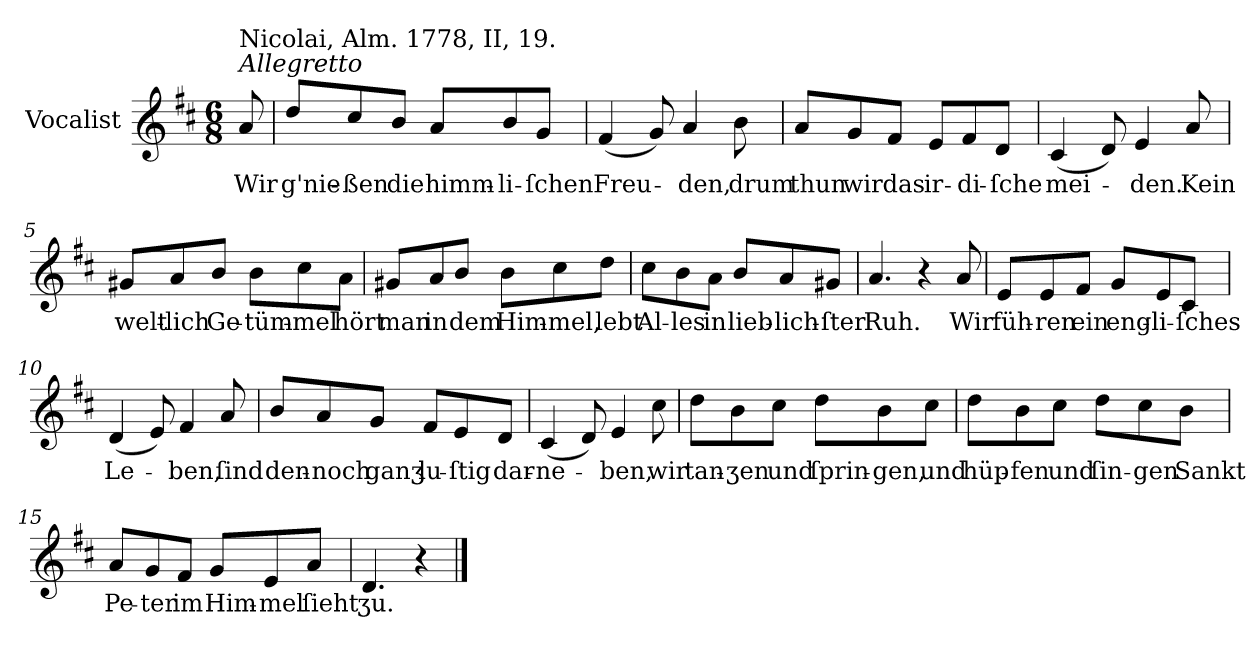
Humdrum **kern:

**kern	**text
*part1	*part1
*staff1	*staff1
*I"Vocalist	*
*k[f#c#]	*
*D:	*
*M6/8	*
=	=
!LO:TX:a:i:t=Allegretto	!
!LO:TX:a:t=Nicolai, Alm. 1778, II, 19.	!
8a	Wir
=1	=1
8ddL	g'nie-
8cc#	-ßen
8b/J	die
8aL	himm-
8b/	-li-
8gJ	-ſchen
=2	=2
(4f#	Freu-
8g)	.
4a	-den,
8b	drum
=3	=3
8aL	thun
8g	wir
8f#J	das
8eL	ir-
8f#	-di-
8dJ	-ſche
=4	=4
(4c#	mei-
8d)	.
4e	-den.
8a	Kein
=5	=5
8g#XL	welt-
8a	-lich
8bJ	Ge-
8bL	-tüm-
8cc#	-mel
8aJ	hört
=6	=6
8g#XL	man
8a	in
8bJ	dem
8bL	Him-
8cc#	-mel,
8ddJ	lebt
=7	=7
8cc#L	Al-
8b	-les
8aJ	in
8b/L	lieb-
8a	-lich-
8g#XJ	-ſter
=8	=8
4.a	Ruh.
4r	.
8a	Wir
=9	=9
8eL	füh-
8e	-ren
8f#J	ein
8gL	eng-
8e	-li-
8c#J	-ſches
=10	=10
(4d	Le-
8e)	.
4f#	-ben,
8a	ſind
=11	=11
8bL	den-
8a	-noch
8gJ	ganʒ
8f#L	lu-
8e	-ſtig
8dJ	dar-
=12	=12
(4c#	-ne-
8d)	.
4e	-ben,
8cc#	wir
=13	=13
8ddL	tan-
8b	-ʒen
8cc#J	und
8ddL	ſprin-
8b	-gen,
8cc#J	und
=14	=14
8ddL	hüp-
8b	-fen
8cc#J	und
8ddL	ſin-
8cc#	-gen
8bJ	Sankt
=15	=15
8aL	Pe-
8g	-ter
8f#J	im
8gL	Him-
8e	-mel
8aJ	ſieht
=16	=16
4.d	ʒu.
4r	.
==	==
*-	*-
